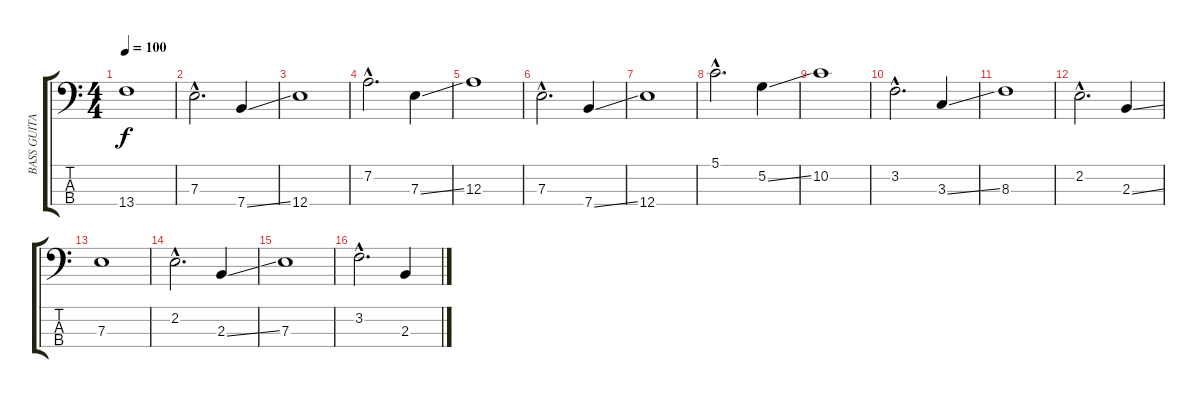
\track ("BASS GUITAR" "BASS GUITA") {instrument fretlessbass}
\staff {score tabs}
\tuning (G2 D2 A1 E1) {hide}
\ts (4 4)
\tempo 100
\clef f4
\ks c
13.4.1{dy f} |
7.3{hac}.2{d} 7.4{ss}.4 |
12.4.1 |
7.2{hac}.2{d} 7.3{ss}.4 |
12.3.1 |
7.3{hac}.2{d} 7.4{ss}.4 |
12.4.1 |
5.1{hac}.2{d} 5.2{ss}.4 |
10.2.1 |
3.2{hac}.2{d} 3.3{ss}.4 |
8.3.1 |
2.2{hac}.2{d} 2.3{ss}.4 |
7.3.1 |
2.2{hac}.2{d} 2.3{ss}.4 |
7.3.1 |
3.2{hac}.2{d} 2.3{ss}.4
